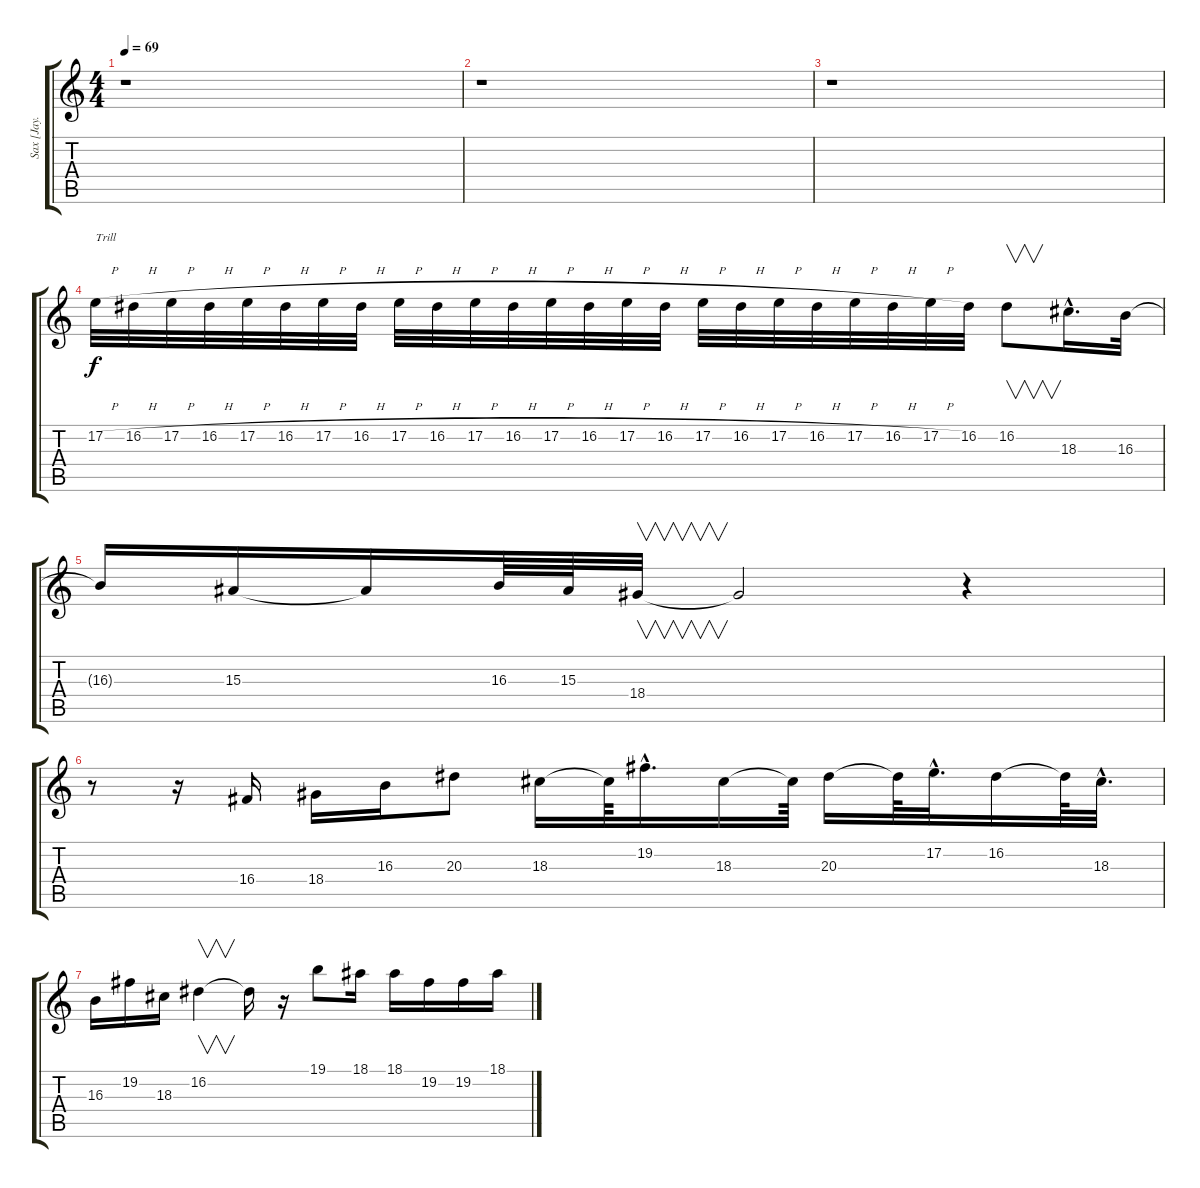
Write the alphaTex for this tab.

\track ("Sax [Jay. Beckenstein]" "Sax [Jay. ") {instrument sopranosax}
\staff {score tabs}
\tuning (E4 B3 G3 D3 A2 E2) {hide}
\ts (4 4)
\tempo 69
\clef g2
\ks c
r.1{dy f} |
r.1 |
r.1 |
17.2{h}.32{txt "Trill"} 16.2{h}.32 17.2{h}.32 16.2{h}.32 17.2{h}.32 16.2{h}.32 17.2{h}.32 16.2{h}.32 17.2{h}.32 16.2{h}.32 17.2{h}.32 16.2{h}.32 17.2{h}.32 16.2{h}.32 17.2{h}.32 16.2{h}.32 17.2{h}.32 16.2{h}.32 17.2{h}.32 16.2{h}.32 17.2{h}.32 16.2{h}.32 17.2{h}.32 16.2.32 16.2.8{v} 18.3{hac}.16{d} 16.3.32 |
16.3{t}.16 15.3.16 15.3{t}.16 16.3.64 15.3.64 18.4.32{v} 18.4{t}.2 r.4 |
r.8 r.16 16.4.16 18.4.16 16.3.16 20.3.8 18.3.16 18.3{t}.64 19.2{hac}.16{d} 18.3.16 18.3{t}.64 20.3.16 20.3{t}.64 17.2{hac}.32{d} 16.2.16 16.2{t}.64 18.3{hac}.32{d} |
16.3.16 19.2.16 18.3.16 16.2.4{v} 16.2{t}.16 r.16 19.1.8 18.1.16 18.1.16 19.2.16 19.2.16 18.1.16
